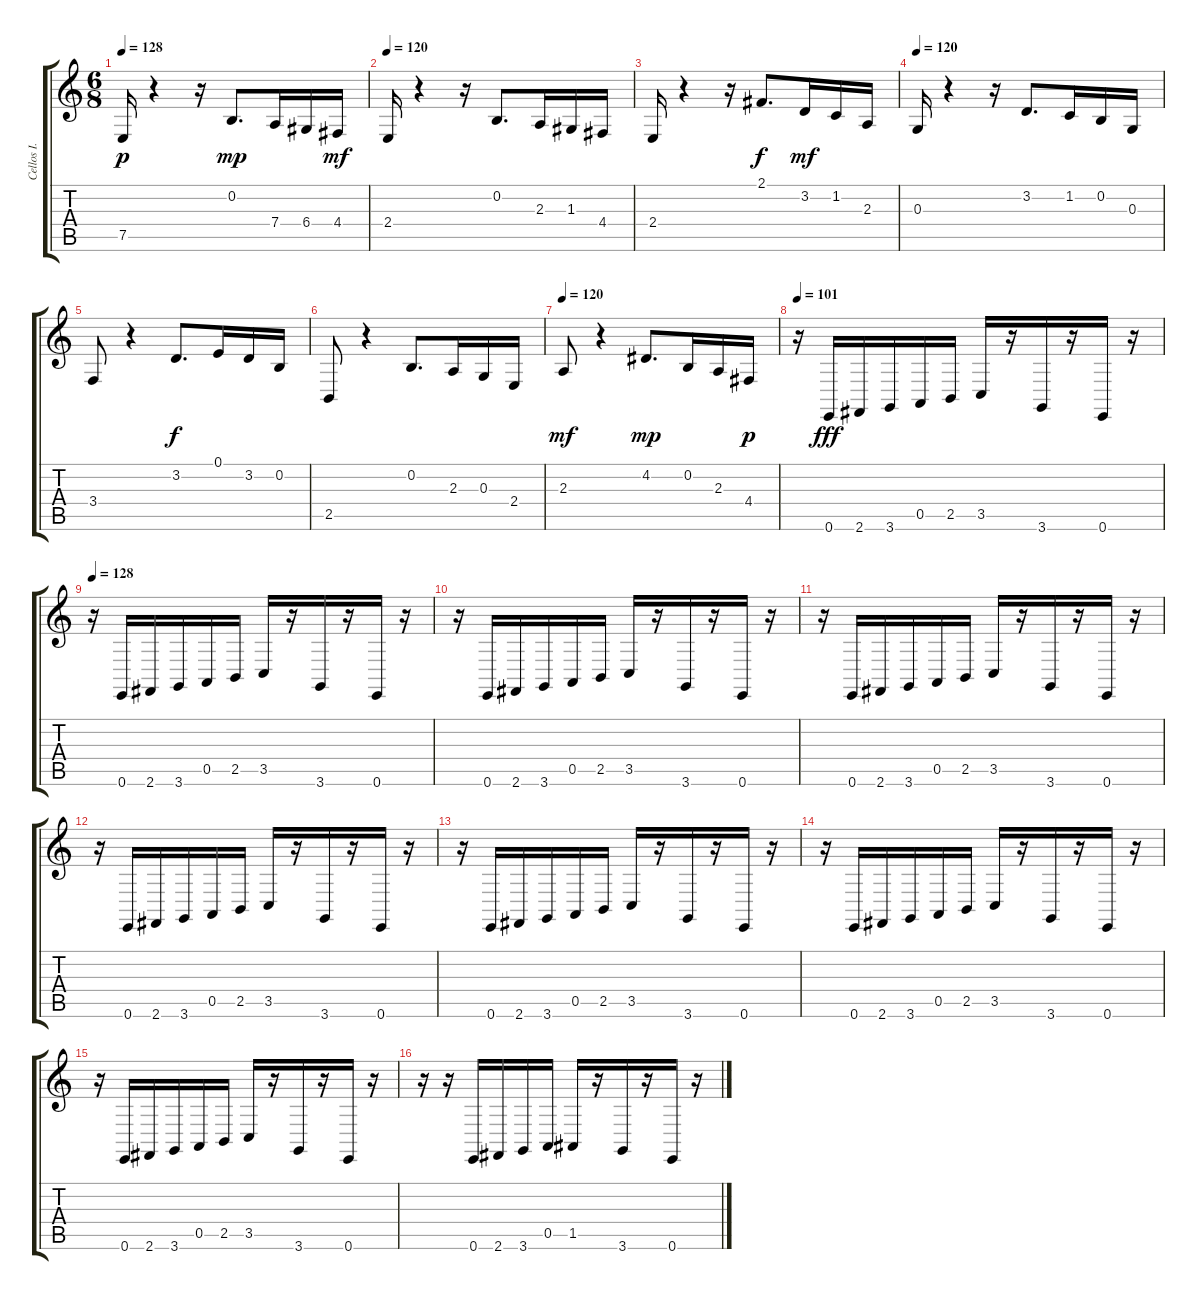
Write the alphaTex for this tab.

\track ("Cellos I." "Cellos I.") {instrument pizzicatostrings}
\staff {score tabs}
\tuning (E4 B3 G3 D3 A2 E2) {hide}
\ts (6 8)
\tempo 128
\clef g2
\ks c
7.5.16{dy p} r.4 r.16 0.2.8{d dy mp} 7.4.16 6.4.16 4.4.16{dy mf} |
\tempo 120
2.4.16 r.4 r.16 0.2.8{d} 2.3.16 1.3.16 4.4.16 |
2.4.16 r.4 r.16 2.1.8{d dy f} 3.2.16{dy mf} 1.2.16 2.3.16 |
\tempo 120
0.3.16 r.4 r.16 3.2.8{d} 1.2.16 0.2.16 0.3.16 |
3.4.8 r.4 3.2.8{d dy f} 0.1.16 3.2.16 0.2.16 |
2.5.8 r.4 0.2.8{d} 2.3.16 0.3.16 2.4.16 |
\tempo 120
2.3.8{dy mf} r.4 4.2.8{d dy mp} 0.2.16 2.3.16 4.4.16{dy p} |
\tempo 101
r.16 0.6.16{dy fff} 2.6.16 3.6.16 0.5.16 2.5.16 3.5.16 r.16 3.6.16 r.16 0.6.16 r.16 |
\tempo 128
r.16 0.6.16 2.6.16 3.6.16 0.5.16 2.5.16 3.5.16 r.16 3.6.16 r.16 0.6.16 r.16 |
r.16 0.6.16 2.6.16 3.6.16 0.5.16 2.5.16 3.5.16 r.16 3.6.16 r.16 0.6.16 r.16 |
r.16 0.6.16 2.6.16 3.6.16 0.5.16 2.5.16 3.5.16 r.16 3.6.16 r.16 0.6.16 r.16 |
r.16 0.6.16 2.6.16 3.6.16 0.5.16 2.5.16 3.5.16 r.16 3.6.16 r.16 0.6.16 r.16 |
r.16 0.6.16 2.6.16 3.6.16 0.5.16 2.5.16 3.5.16 r.16 3.6.16 r.16 0.6.16 r.16 |
r.16 0.6.16 2.6.16 3.6.16 0.5.16 2.5.16 3.5.16 r.16 3.6.16 r.16 0.6.16 r.16 |
r.16 0.6.16 2.6.16 3.6.16 0.5.16 2.5.16 3.5.16 r.16 3.6.16 r.16 0.6.16 r.16 |
r.16 r.16 0.6.16 2.6.16 3.6.16 0.5.16 1.5.16 r.16 3.6.16 r.16 0.6.16 r.16
